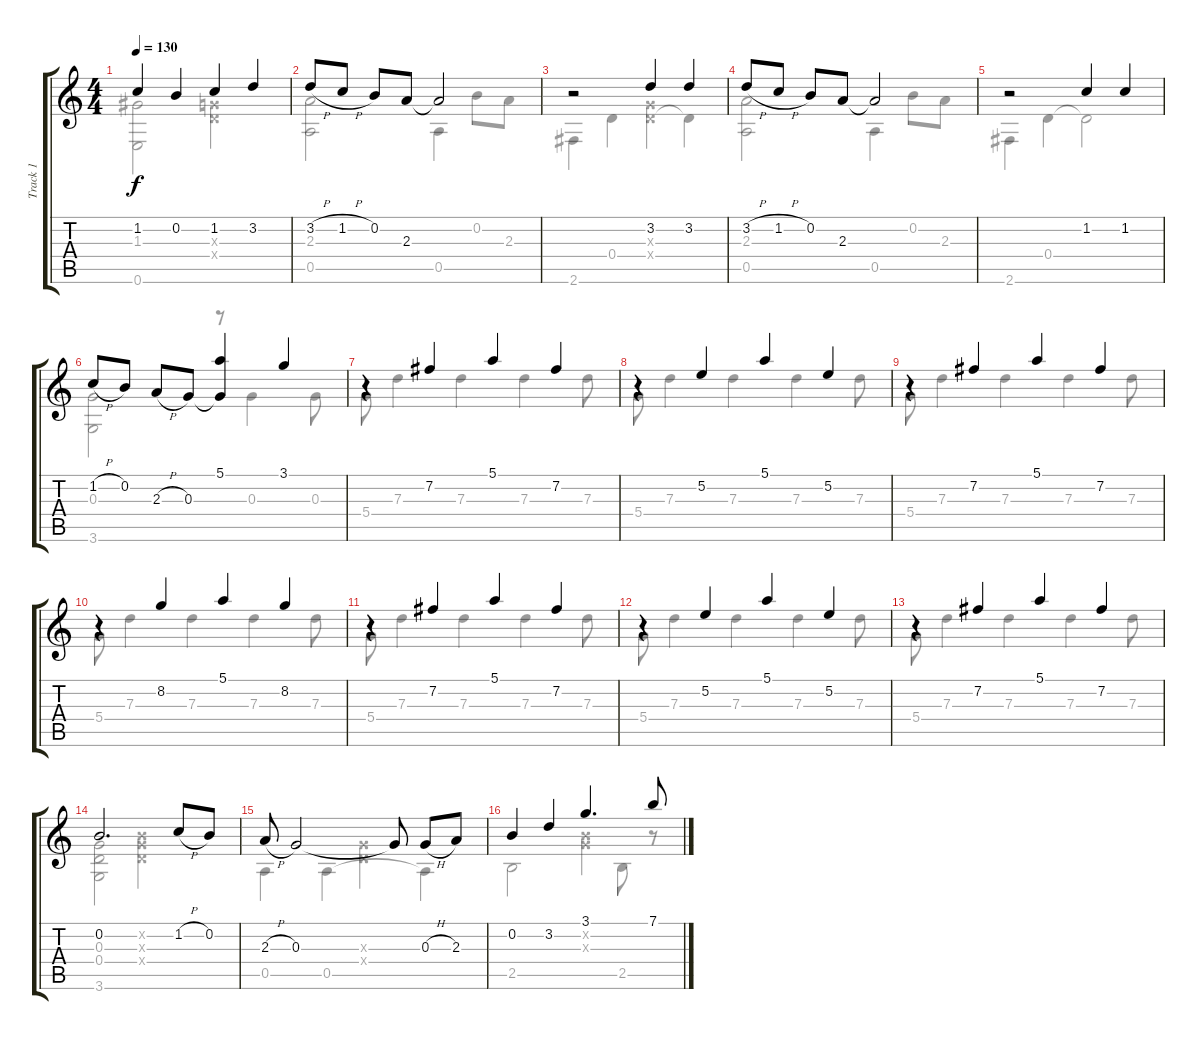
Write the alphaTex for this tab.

\track ("Track 1" "Track 1") {instrument acousticguitarsteel}
\staff {score tabs}
\tuning (E4 B3 G3 D3 A2 E2) {hide}
\voice
\ts (4 4)
\tempo 130
\clef g2
\ks c
1.2.4{dy f} 0.2.4 1.2.4 3.2.4 |
3.2{h}.8 1.2{h}.8 0.2.8 2.3.8 2.3{t}.2 |
r.2 3.2.4 3.2.4 |
3.2{h}.8 1.2{h}.8 0.2.8 2.3.8 2.3{t}.2 |
r.2 1.2.4 1.2.4 |
1.2{h}.8 0.2.8 2.3{h}.8 0.3.8 (5.1 0.3{t}).4 3.1.4 |
r.4 7.2.4 5.1.4 7.2.4 |
r.4 5.2.4 5.1.4 5.2.4 |
r.4 7.2.4 5.1.4 7.2.4 |
r.4 8.2.4 5.1.4 8.2.4 |
r.4 7.2.4 5.1.4 7.2.4 |
r.4 5.2.4 5.1.4 5.2.4 |
r.4 7.2.4 5.1.4 7.2.4 |
0.2.2{d} 1.2{h}.8 0.2.8 |
2.3{h}.8 0.3.2 0.3{t}.8 0.3{h}.8 2.3.8 |
0.2.4 3.2.4 3.1.4{d} 7.1.8
\voice
\clef g2
\ottava regular
\simile none
\ks c
(1.3 0.6).2{dy f} (0.3{x} 0.4{x}).2 |
(2.3 0.5).2 0.5.4 0.2.8 2.3.8 |
2.6.4 0.4.4 (0.3{x} 0.4{x}).4 0.4{t}.4 |
(2.3 0.5).2 0.5.4 0.2.8 2.3.8 |
2.6.4 0.4.4 0.4{t}.2 |
(0.3 3.6).2 r.8 0.3.4 0.3.8 |
5.4.8 7.3.4 7.3.4 7.3.4 7.3.8 |
5.4.8 7.3.4 7.3.4 7.3.4 7.3.8 |
5.4.8 7.3.4 7.3.4 7.3.4 7.3.8 |
5.4.8 7.3.4 7.3.4 7.3.4 7.3.8 |
5.4.8 7.3.4 7.3.4 7.3.4 7.3.8 |
5.4.8 7.3.4 7.3.4 7.3.4 7.3.8 |
5.4.8 7.3.4 7.3.4 7.3.4 7.3.8 |
(0.3 0.4 3.6).2 (0.2{x} 0.3{x} 0.4{x}).2 |
0.5.4 0.5.4 (0.3{x} 0.4{x}).4 0.5{t}.4 |
2.5.2 (0.2{x} 0.3{x}).4 2.5.8 r.8
